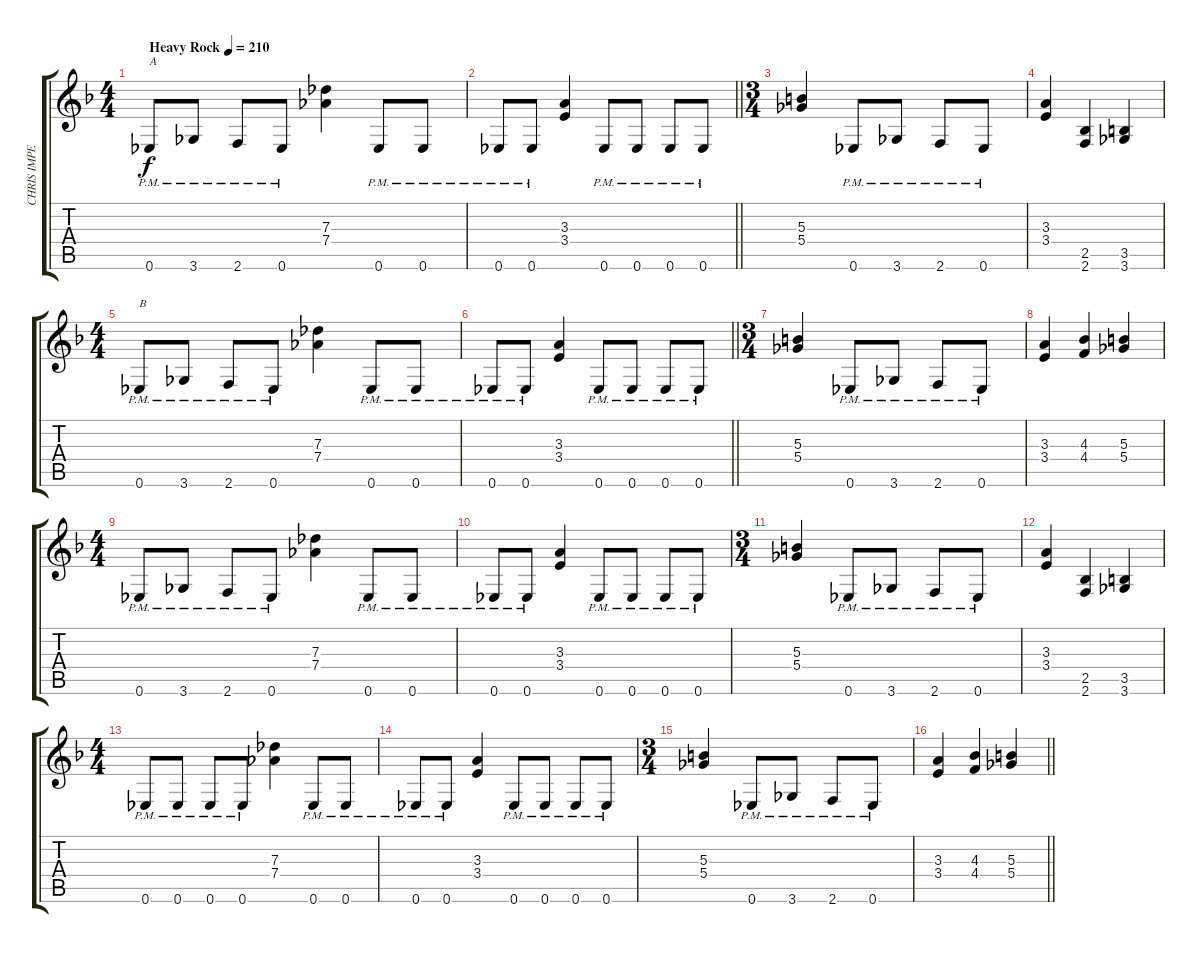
\track ("CHRIS IMPELLITTERI - RITHMIC GUITAR" "CHRIS IMPE") {instrument overdrivenguitar}
\staff {score tabs}
\tuning (Eb4 Bb3 Gb3 Db3 Ab2 Eb2) {hide}
\ts (4 4)
\tempo (210 "Heavy Rock")
\clef g2
\ks f
0.6{pm}.8{txt "A" dy f instrument overdrivenguitar} 3.6{pm}.8 2.6{pm}.8 0.6{pm}.8 (7.3 7.4).4 0.6{pm}.8 0.6{pm}.8 |
\barLineRight lightlight
0.6{pm}.8 0.6{pm}.8 (3.3 3.4).4 0.6{pm}.8 0.6{pm}.8 0.6{pm}.8 0.6{pm}.8 |
\ts (3 4)
(5.3 5.4).4 0.6{pm}.8 3.6{pm}.8 2.6{pm}.8 0.6{pm}.8 |
(3.3 3.4).4 (2.5 2.6).4 (3.5 3.6).4 |
\ts (4 4)
0.6{pm}.8{txt "B"} 3.6{pm}.8 2.6{pm}.8 0.6{pm}.8 (7.3 7.4).4 0.6{pm}.8 0.6{pm}.8 |
\barLineRight lightlight
0.6{pm}.8 0.6{pm}.8 (3.3 3.4).4 0.6{pm}.8 0.6{pm}.8 0.6{pm}.8 0.6{pm}.8 |
\ts (3 4)
(5.3 5.4).4 0.6{pm}.8 3.6{pm}.8 2.6{pm}.8 0.6{pm}.8 |
(3.3 3.4).4 (4.3 4.4).4 (5.3 5.4).4 |
\ts (4 4)
0.6{pm}.8 3.6{pm}.8 2.6{pm}.8 0.6{pm}.8 (7.3 7.4).4 0.6{pm}.8 0.6{pm}.8 |
0.6{pm}.8 0.6{pm}.8 (3.3 3.4).4 0.6{pm}.8 0.6{pm}.8 0.6{pm}.8 0.6{pm}.8 |
\ts (3 4)
(5.3 5.4).4 0.6{pm}.8 3.6{pm}.8 2.6{pm}.8 0.6{pm}.8 |
(3.3 3.4).4 (2.5 2.6).4 (3.5 3.6).4 |
\ts (4 4)
0.6{pm}.8 0.6{pm}.8 0.6{pm}.8 0.6{pm}.8 (7.3 7.4).4 0.6{pm}.8 0.6{pm}.8 |
0.6{pm}.8 0.6{pm}.8 (3.3 3.4).4 0.6{pm}.8 0.6{pm}.8 0.6{pm}.8 0.6{pm}.8 |
\ts (3 4)
(5.3 5.4).4 0.6{pm}.8 3.6{pm}.8 2.6{pm}.8 0.6{pm}.8 |
\barLineRight lightlight
(3.3 3.4).4 (4.3 4.4).4 (5.3 5.4).4
